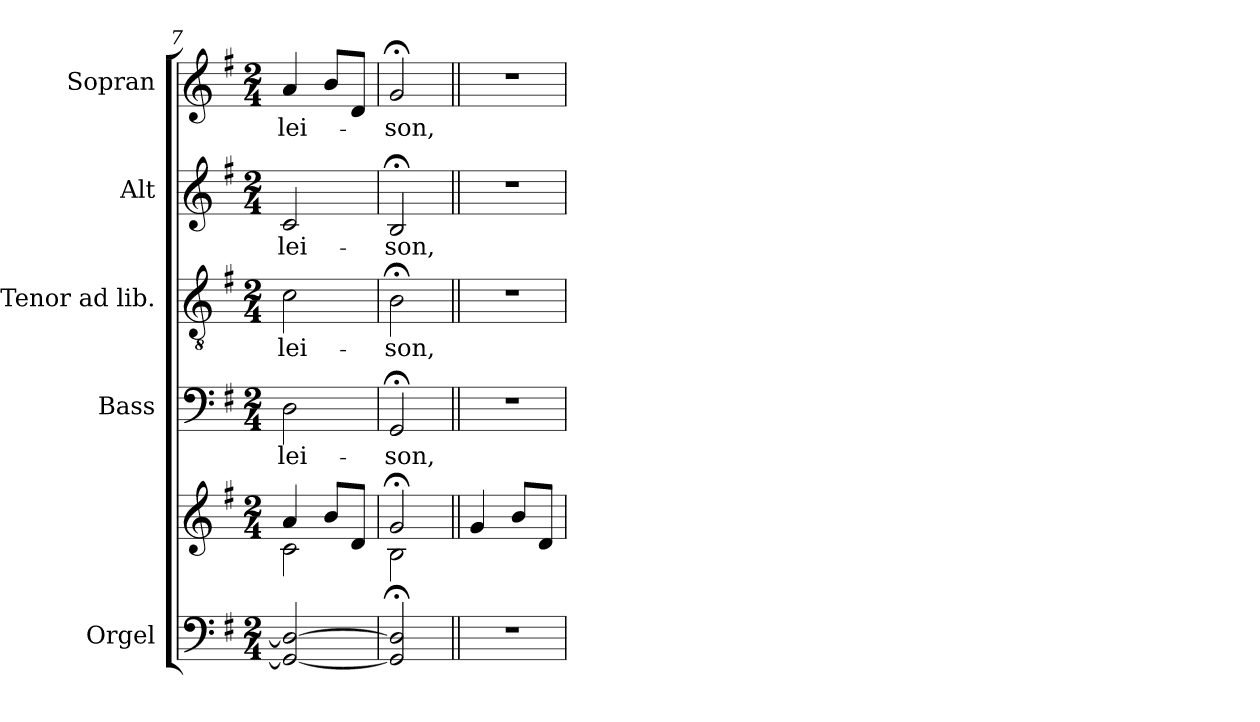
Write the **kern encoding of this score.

**kern	**kern	**kern	**text	**kern	**text	**kern	**text	**kern	**text
*part5	*part5	*part4	*part4	*part3	*part3	*part2	*part2	*part1	*part1
*staff6	*staff5	*staff4	*staff4	*staff3	*staff3	*staff2	*staff2	*staff1	*staff1
*I"Orgel	*	*I"Bass	*	*I"Tenor ad lib.	*	*I"Alt	*	*I"Sopran	*
*I'Org.	*	*I'B.	*	*I'T.	*	*I'A.	*	*I'S.	*
!!LO:LB:g=z
*clefF4	*clefG2	*clefF4	*	*clefGv2	*	*clefG2	*	*clefG2	*
*k[f#]	*k[f#]	*k[f#]	*	*k[f#]	*	*k[f#]	*	*k[f#]	*
*G:	*G:	*G:	*	*G:	*	*G:	*	*G:	*
*M2/4	*M2/4	*M2/4	*	*M2/4	*	*M2/4	*	*M2/4	*
=7	=7	=7	=7	=7	=7	=7	=7	=7	=7
*	*^	*	*	*	*	*	*	*	*
!	!	!	!	!LO:LY:b	!	!LO:LY:b	!	!LO:LY:b	!	!LO:LY:b
2GG/_ 2D/_	4a/	2c\	2D\	-lei-	2c\	-lei-	2c/	-lei-	4a/	-lei-
.	8b/L	.	.	.	.	.	.	.	8b/L	.
.	8d/J	.	.	.	.	.	.	.	8d/J	.
=8	=8	=8	=8	=8	=8	=8	=8	=8	=8	=8
!	!	!	!	!LO:LY:b	!	!LO:LY:b	!	!LO:LY:b	!	!LO:LY:b
2GG/]; 2D/];	2g;</	2B\	2GG;</	-son,	2B;<\	-son,	2B;</	-son,	2g;</	-son,
*	*v	*v	*	*	*	*	*	*	*	*
=9||	=9||	=9||	=9||	=9||	=9||	=9||	=9||	=9||	=9||
2r	4g/	2r	.	2r	.	2r	.	2r	.
.	8b/L	.	.	.	.	.	.	.	.
.	8d/J	.	.	.	.	.	.	.	.
=	=	=	=	=	=	=	=	=	=
*-	*-	*-	*-	*-	*-	*-	*-	*-	*-
